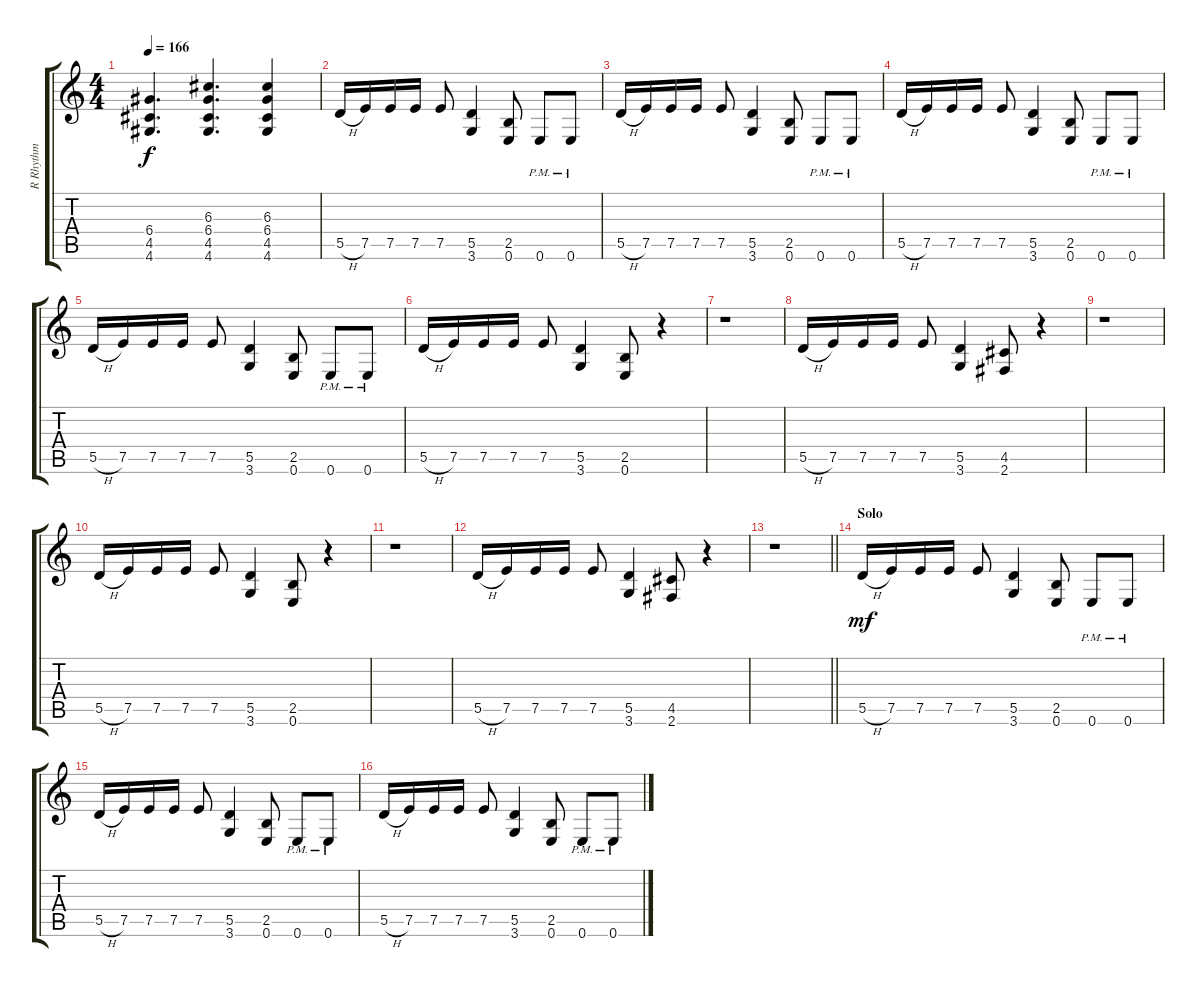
\track ("R Rhythm" "R Rhythm") {instrument distortionguitar}
\staff {score tabs}
\tuning (E4 B3 G3 D3 A2 E2) {hide}
\ts (4 4)
\tempo 166
\clef g2
\ks c
(6.4 4.5 4.6).4{d dy f} (6.3 6.4 4.5 4.6).4{d} (6.3 6.4 4.5 4.6).4 |
5.5{h}.16 7.5.16 7.5.16 7.5.16 7.5.8 (5.5 3.6).4 (2.5 0.6).8 0.6{pm}.8 0.6{pm}.8 |
5.5{h}.16 7.5.16 7.5.16 7.5.16 7.5.8 (5.5 3.6).4 (2.5 0.6).8 0.6{pm}.8 0.6{pm}.8 |
5.5{h}.16 7.5.16 7.5.16 7.5.16 7.5.8 (5.5 3.6).4 (2.5 0.6).8 0.6{pm}.8 0.6{pm}.8 |
5.5{h}.16 7.5.16 7.5.16 7.5.16 7.5.8 (5.5 3.6).4 (2.5 0.6).8 0.6{pm}.8 0.6{pm}.8 |
5.5{h}.16 7.5.16 7.5.16 7.5.16 7.5.8 (5.5 3.6).4 (2.5 0.6).8 r.4 |
r.1 |
5.5{h}.16 7.5.16 7.5.16 7.5.16 7.5.8 (5.5 3.6).4 (4.5 2.6).8 r.4 |
r.1 |
5.5{h}.16 7.5.16 7.5.16 7.5.16 7.5.8 (5.5 3.6).4 (2.5 0.6).8 r.4 |
r.1 |
5.5{h}.16 7.5.16 7.5.16 7.5.16 7.5.8 (5.5 3.6).4 (4.5 2.6).8 r.4 |
\barLineRight lightlight
r.1 |
\section ("" "Solo")
5.5{h}.16{dy mf} 7.5.16 7.5.16 7.5.16 7.5.8 (5.5 3.6).4 (2.5 0.6).8 0.6{pm}.8 0.6{pm}.8 |
5.5{h}.16 7.5.16 7.5.16 7.5.16 7.5.8 (5.5 3.6).4 (2.5 0.6).8 0.6{pm}.8 0.6{pm}.8 |
5.5{h}.16 7.5.16 7.5.16 7.5.16 7.5.8 (5.5 3.6).4 (2.5 0.6).8 0.6{pm}.8 0.6{pm}.8
